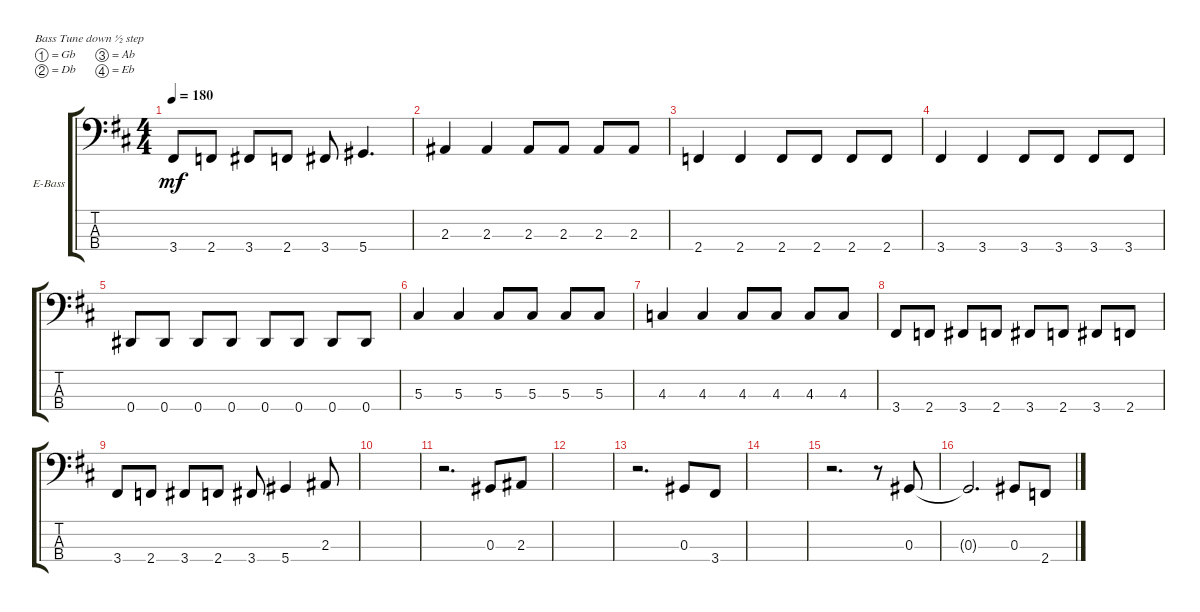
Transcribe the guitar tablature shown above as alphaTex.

\defaultSystemsLayout 4
\bracketExtendMode groupsimilarinstruments
\firstSystemTrackNameOrientation horizontal
\otherSystemsTrackNameOrientation horizontal
\track ("Electric Bass" "E-Bass") {instrument electricbassfinger}
\staff {score tabs}
\tuning (Gb2 Db2 Ab1 Eb1)
\ts (4 4)
\tempo 180
\clef f4
\scale
0.333333
\ks bminor
3.4.8{dy mf} 2.4.8 3.4.8 2.4.8 3.4.8 5.4.4{d} |
\scale
0.333333 2.3.4 2.3.4 2.3.8 2.3.8 2.3.8 2.3.8 |
\scale
0.333333 2.4.4 2.4.4 2.4.8 2.4.8 2.4.8 2.4.8 |
\scale
0.333333 3.4.4 3.4.4 3.4.8 3.4.8 3.4.8 3.4.8 |
\scale
0.333333 0.4.8 0.4.8 0.4.8 0.4.8 0.4.8 0.4.8 0.4.8 0.4.8 |
\scale
0.333333 5.3.4 5.3.4 5.3.8 5.3.8 5.3.8 5.3.8 |
\scale
0.333333 4.3.4 4.3.4 4.3.8 4.3.8 4.3.8 4.3.8 |
\scale
0.333333 3.4.8 2.4.8 3.4.8 2.4.8 3.4.8 2.4.8 3.4.8 2.4.8 |
\scale
0.333333 3.4.8 2.4.8 3.4.8 2.4.8 3.4.8 5.4.4 2.3.8 |
\scale
0.333333 |
\scale
0.333333 r.2{d} 0.3.8 2.3.8 |
\scale
0.333333 |
\scale
0.333333 r.2{d} 0.3.8 3.4.8 |
\scale
0.333333 |
\scale
0.333333 r.2{d} r.8 0.3.8 |
\scale
0.333333 0.3{t}.2{d} 0.3.8 2.4.8
